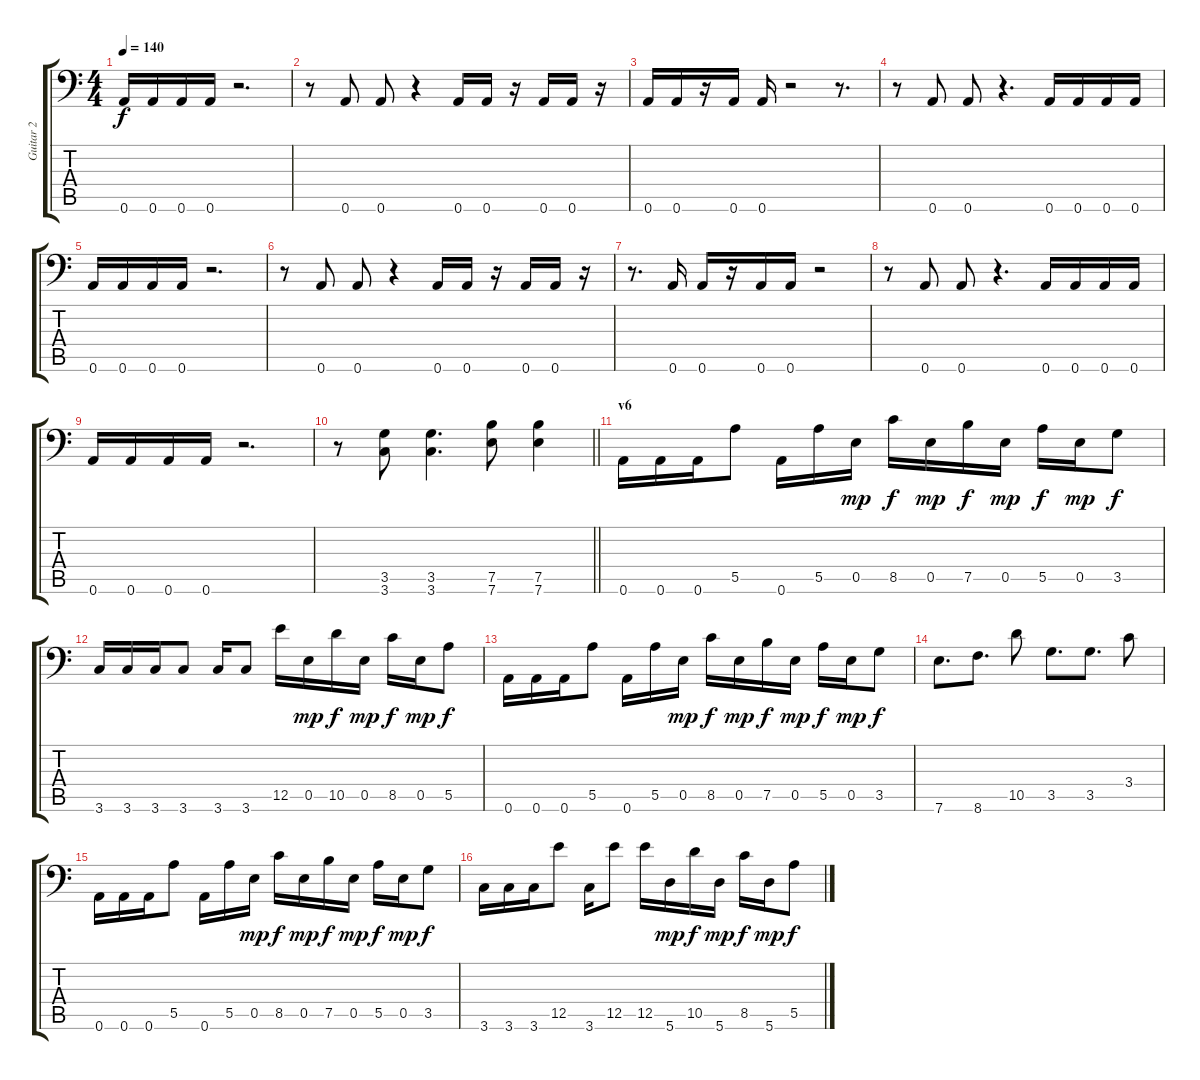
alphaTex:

\track ("Guitar 2" "Guitar 2") {instrument distortionguitar}
\staff {score tabs}
\tuning (B3 G3 D3 A2 E2 A1) {hide}
\ts (4 4)
\tempo 140
\clef f4
\ks c
0.6.16{dy f} 0.6.16 0.6.16 0.6.16 r.2{d} |
r.8 0.6.8 0.6.8 r.4 0.6.16 0.6.16 r.16 0.6.16 0.6.16 r.16 |
0.6.16 0.6.16 r.16 0.6.16 0.6.16 r.2 r.8{d} |
r.8 0.6.8 0.6.8 r.4{d} 0.6.16 0.6.16 0.6.16 0.6.16 |
0.6.16 0.6.16 0.6.16 0.6.16 r.2{d} |
r.8 0.6.8 0.6.8 r.4 0.6.16 0.6.16 r.16 0.6.16 0.6.16 r.16 |
r.8{d} 0.6.16 0.6.16 r.16 0.6.16 0.6.16 r.2 |
r.8 0.6.8 0.6.8 r.4{d} 0.6.16 0.6.16 0.6.16 0.6.16 |
0.6.16 0.6.16 0.6.16 0.6.16 r.2{d} |
\barLineRight lightlight
r.8 (3.5 3.6).8 (3.5 3.6).4{d} (7.5 7.6).8 (7.5 7.6).4 |
\section ("" "v6")
0.6.16 0.6.16 0.6.16 5.5.8 0.6.16 5.5.16 0.5.16{dy mp} 8.5.16{dy f} 0.5.16{dy mp} 7.5.16{dy f} 0.5.16{dy mp} 5.5.16{dy f} 0.5.16{dy mp} 3.5.8{dy f} |
3.6.16 3.6.16 3.6.16 3.6.8 3.6.16 3.6.8 12.5.16 0.5.16{dy mp} 10.5.16{dy f} 0.5.16{dy mp} 8.5.16{dy f} 0.5.16{dy mp} 5.5.8{dy f} |
0.6.16 0.6.16 0.6.16 5.5.8 0.6.16 5.5.16 0.5.16{dy mp} 8.5.16{dy f} 0.5.16{dy mp} 7.5.16{dy f} 0.5.16{dy mp} 5.5.16{dy f} 0.5.16{dy mp} 3.5.8{dy f} |
7.6.8{d} 8.6.8{d} 10.5.8 3.5.8{d} 3.5.8{d} 3.4.8 |
0.6.16 0.6.16 0.6.16 5.5.8 0.6.16 5.5.16 0.5.16{dy mp} 8.5.16{dy f} 0.5.16{dy mp} 7.5.16{dy f} 0.5.16{dy mp} 5.5.16{dy f} 0.5.16{dy mp} 3.5.8{dy f} |
3.6.16 3.6.16 3.6.16 12.5.8 3.6.16 12.5.8 12.5.16 5.6.16{dy mp} 10.5.16{dy f} 5.6.16{dy mp} 8.5.16{dy f} 5.6.16{dy mp} 5.5.8{dy f}
